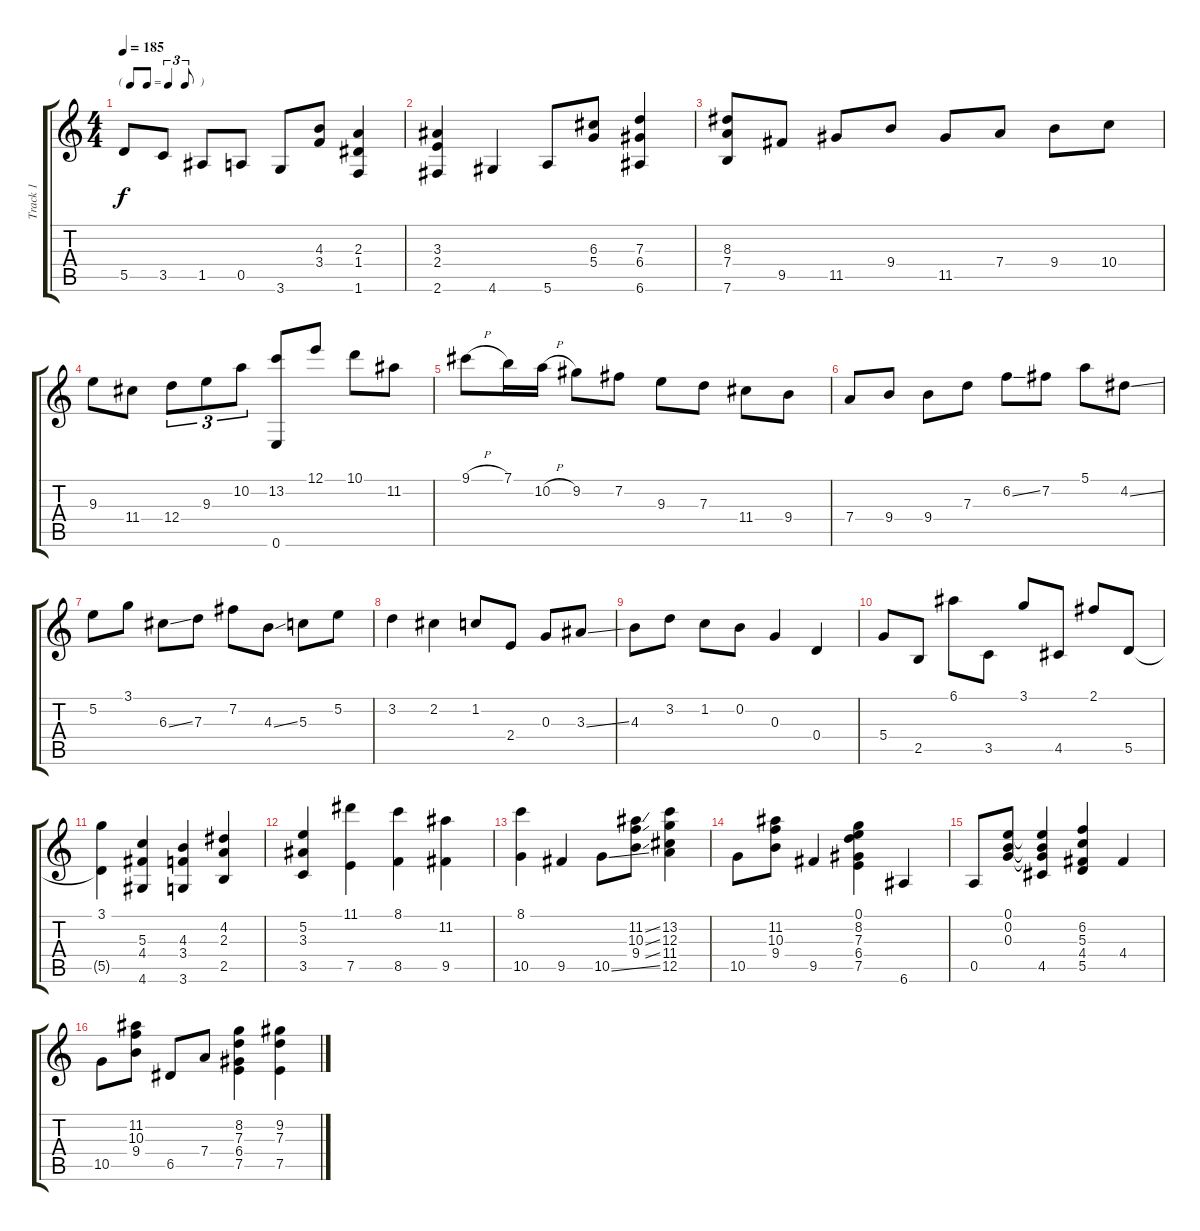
\track ("Track 1" "Track 1") {instrument acousticguitarnylon}
\staff {score tabs}
\tuning (E4 B3 G3 D3 A2 E2) {hide}
\ts (4 4)
\tf triplet8th
\tempo 185
\clef g2
\ks c
5.5.8{dy f} 3.5.8 1.5.8 0.5.8 3.6.8 (4.3 3.4).8 (2.3 1.4 1.6).4 |
(3.3 2.4 2.6).4 4.6.4 5.6.8 (6.3 5.4).8 (7.3 6.4 6.6).4 |
(8.3 7.4 7.6).8 9.5.8 11.5.8 9.4.8 11.5.8 7.4.8 9.4.8 10.4.8 |
9.3.8 11.4.8 12.4.8{tu (3 2)} 9.3.8{tu (3 2)} 10.2.8{tu (3 2)} (13.2 0.6).8 12.1.8 10.1.8 11.2.8 |
9.1{h}.8 7.1.16 10.2{h}.16 9.2.8 7.2.8 9.3.8 7.3.8 11.4.8 9.4.8 |
7.4.8 9.4.8 9.4.8 7.3.8 6.2{ss}.8 7.2.8 5.1.8 4.2{ss}.8 |
5.2.8 3.1.8 6.3{ss}.8 7.3.8 7.2.8 4.3{ss}.8 5.3.8 5.2.8 |
3.2.4 2.2.4 1.2.8 2.4.8 0.3.8 3.3{ss}.8 |
4.3.8 3.2.8 1.2.8 0.2.8 0.3.4 0.4.4 |
5.4.8 2.5.8 6.1.8 3.5.8 3.1.8 4.5.8 2.1.8 5.5.8 |
(3.1 5.5{t}).4 (5.3 4.4 4.6).4 (4.3 3.4 3.6).4 (4.2 2.3 2.5).4 |
(5.2 3.3 3.5).4 (11.1 7.5).4 (8.1 8.5).4 (11.2 9.5).4 |
(8.1 10.5).4 9.5.4 10.5{ss}.8 (11.2{ss} 10.3{ss} 9.4{ss}).8 (13.2 12.3 11.4 12.5).4 |
10.5.8 (11.2 10.3 9.4).8 9.5.4 (0.1 8.2 7.3 6.4 7.5).4 6.6.4 |
0.5.8 (0.1 0.2 0.3).8 (0.1{t} 0.2{t} 0.3{t} 4.5).4 (6.2 5.3 4.4 5.5).4 4.4.4 |
10.5.8 (11.2 10.3 9.4).8 6.5.8 7.4.8 (8.2 7.3 6.4 7.5).4 (9.2 7.3 7.5).4
